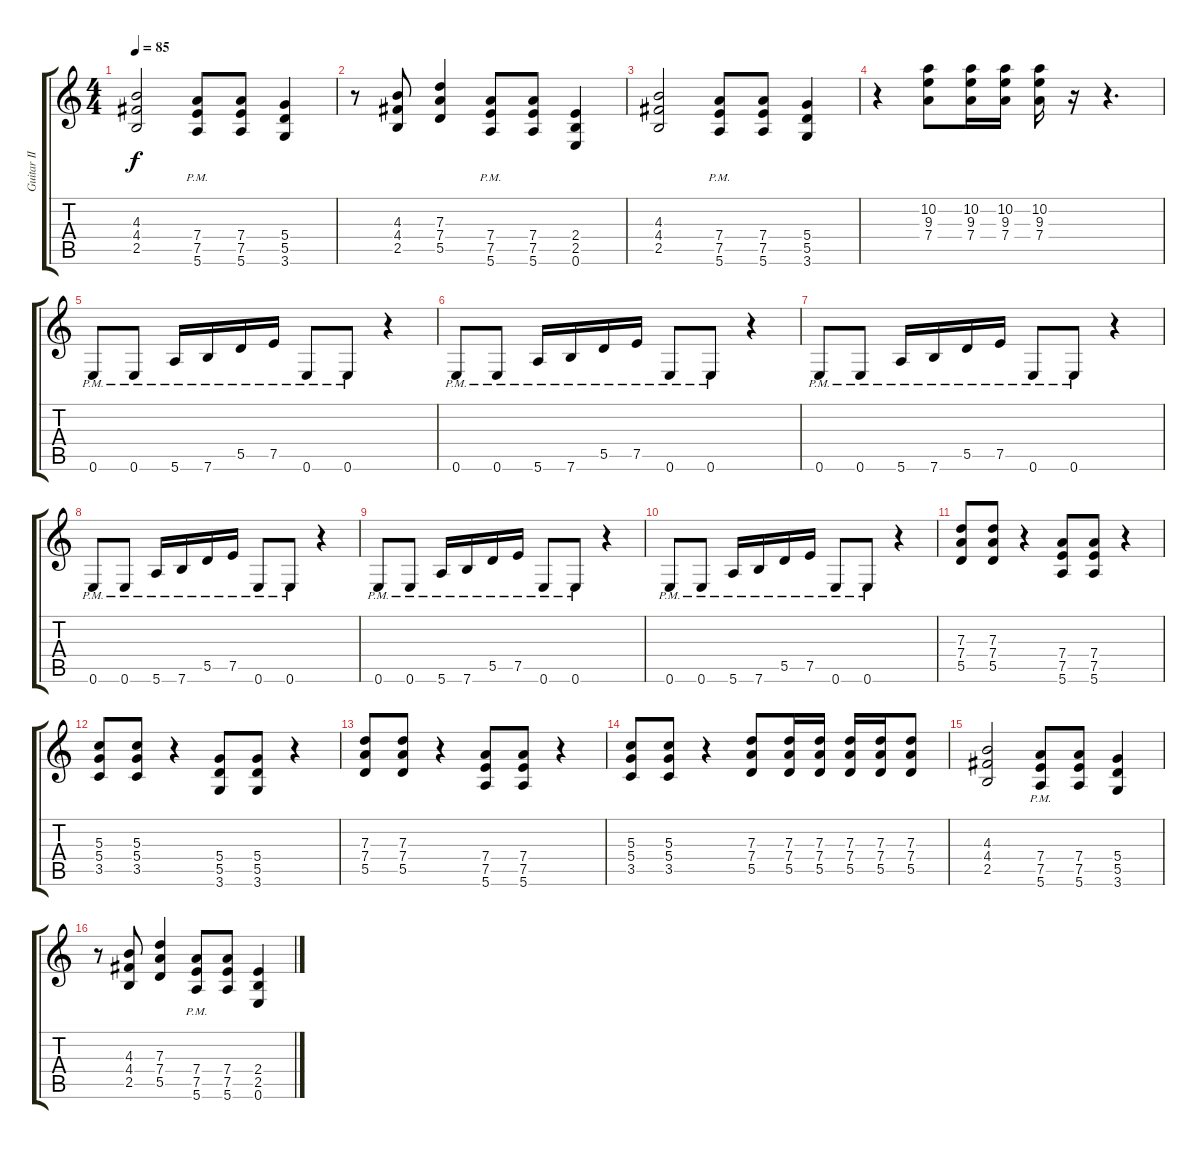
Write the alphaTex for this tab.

\track ("Guitar II" "Guitar II") {instrument overdrivenguitar}
\staff {score tabs}
\tuning (E4 B3 G3 D3 A2 E2) {hide}
\ts (4 4)
\tempo 85
\clef g2
\ks c
(4.3 4.4 2.5).2{dy f} (7.4{pm} 7.5{pm} 5.6{pm}).8 (7.4 7.5 5.6).8 (5.4 5.5 3.6).4 |
r.8 (4.3 4.4 2.5).8 (7.3 7.4 5.5).4 (7.4{pm} 7.5{pm} 5.6{pm}).8 (7.4 7.5 5.6).8 (2.4 2.5 0.6).4 |
(4.3 4.4 2.5).2 (7.4{pm} 7.5{pm} 5.6{pm}).8 (7.4 7.5 5.6).8 (5.4 5.5 3.6).4 |
r.4 (10.2 9.3 7.4).8 (10.2 9.3 7.4).16 (10.2 9.3 7.4).16 (10.2 9.3 7.4).16 r.16 r.4{d} |
0.6{pm}.8 0.6{pm}.8 5.6{pm}.16 7.6{pm}.16 5.5{pm}.16 7.5{pm}.16 0.6{pm}.8 0.6{pm}.8 r.4 |
0.6{pm}.8 0.6{pm}.8 5.6{pm}.16 7.6{pm}.16 5.5{pm}.16 7.5{pm}.16 0.6{pm}.8 0.6{pm}.8 r.4 |
0.6{pm}.8 0.6{pm}.8 5.6{pm}.16 7.6{pm}.16 5.5{pm}.16 7.5{pm}.16 0.6{pm}.8 0.6{pm}.8 r.4 |
0.6{pm}.8 0.6{pm}.8 5.6{pm}.16 7.6{pm}.16 5.5{pm}.16 7.5{pm}.16 0.6{pm}.8 0.6{pm}.8 r.4 |
0.6{pm}.8 0.6{pm}.8 5.6{pm}.16 7.6{pm}.16 5.5{pm}.16 7.5{pm}.16 0.6{pm}.8 0.6{pm}.8 r.4 |
0.6{pm}.8 0.6{pm}.8 5.6{pm}.16 7.6{pm}.16 5.5{pm}.16 7.5{pm}.16 0.6{pm}.8 0.6{pm}.8 r.4 |
(7.3 7.4 5.5).8 (7.3 7.4 5.5).8 r.4 (7.4 7.5 5.6).8 (7.4 7.5 5.6).8 r.4 |
(5.3 5.4 3.5).8 (5.3 5.4 3.5).8 r.4 (5.4 5.5 3.6).8 (5.4 5.5 3.6).8 r.4 |
(7.3 7.4 5.5).8 (7.3 7.4 5.5).8 r.4 (7.4 7.5 5.6).8 (7.4 7.5 5.6).8 r.4 |
(5.3 5.4 3.5).8 (5.3 5.4 3.5).8 r.4 (7.3 7.4 5.5).8 (7.3 7.4 5.5).16 (7.3 7.4 5.5).16 (7.3 7.4 5.5).16 (7.3 7.4 5.5).16 (7.3 7.4 5.5).8 |
(4.3 4.4 2.5).2 (7.4{pm} 7.5{pm} 5.6{pm}).8 (7.4 7.5 5.6).8 (5.4 5.5 3.6).4 |
r.8 (4.3 4.4 2.5).8 (7.3 7.4 5.5).4 (7.4{pm} 7.5{pm} 5.6{pm}).8 (7.4 7.5 5.6).8 (2.4 2.5 0.6).4
